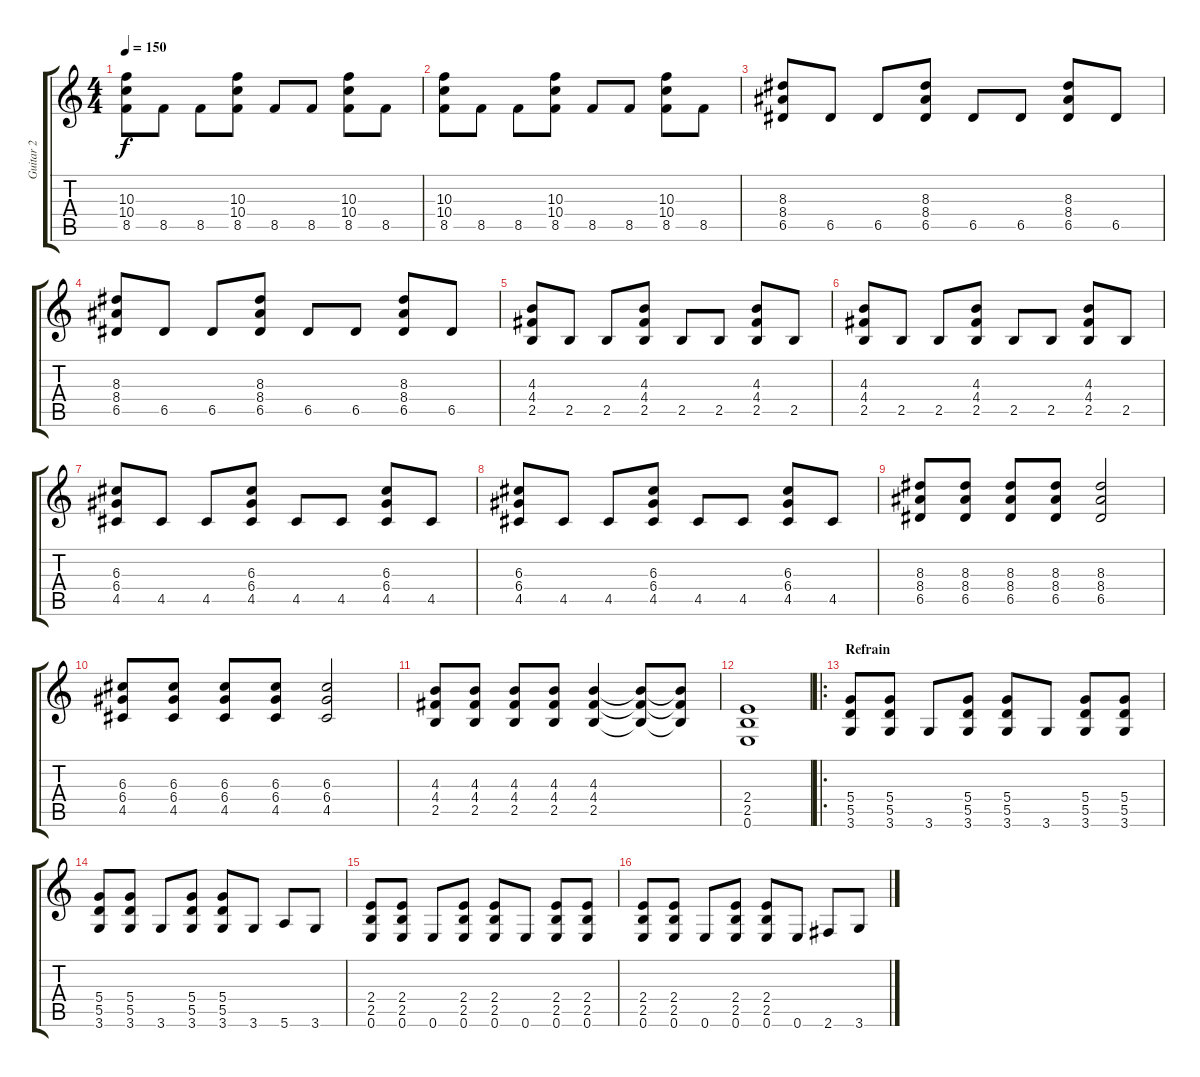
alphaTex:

\track ("Guitar 2" "Guitar 2") {instrument distortionguitar}
\staff {score tabs}
\tuning (E4 B3 G3 D3 A2 E2) {hide}
\ts (4 4)
\tempo 150
\clef g2
\ks c
(10.3 10.4 8.5).8{dy f volume 16} 8.5.8 8.5.8 (10.3 10.4 8.5).8 8.5.8 8.5.8 (10.3 10.4 8.5).8 8.5.8 |
(10.3 10.4 8.5).8{volume 16} 8.5.8 8.5.8 (10.3 10.4 8.5).8 8.5.8 8.5.8 (10.3 10.4 8.5).8 8.5.8 |
(8.3 8.4 6.5).8 6.5.8 6.5.8 (8.3 8.4 6.5).8 6.5.8 6.5.8 (8.3 8.4 6.5).8 6.5.8 |
(8.3 8.4 6.5).8 6.5.8 6.5.8 (8.3 8.4 6.5).8 6.5.8 6.5.8 (8.3 8.4 6.5).8 6.5.8 |
(4.3 4.4 2.5).8 2.5.8 2.5.8 (4.3 4.4 2.5).8 2.5.8 2.5.8 (4.3 4.4 2.5).8 2.5.8 |
(4.3 4.4 2.5).8 2.5.8 2.5.8 (4.3 4.4 2.5).8 2.5.8 2.5.8 (4.3 4.4 2.5).8 2.5.8 |
(6.3 6.4 4.5).8 4.5.8 4.5.8 (6.3 6.4 4.5).8 4.5.8 4.5.8 (6.3 6.4 4.5).8 4.5.8 |
(6.3 6.4 4.5).8 4.5.8 4.5.8 (6.3 6.4 4.5).8 4.5.8 4.5.8 (6.3 6.4 4.5).8 4.5.8 |
(8.3 8.4 6.5).8 (8.3 8.4 6.5).8 (8.3 8.4 6.5).8 (8.3 8.4 6.5).8 (8.3 8.4 6.5).2 |
(6.3 6.4 4.5).8 (6.3 6.4 4.5).8 (6.3 6.4 4.5).8 (6.3 6.4 4.5).8 (6.3 6.4 4.5).2 |
(4.3 4.4 2.5).8 (4.3 4.4 2.5).8 (4.3 4.4 2.5).8 (4.3 4.4 2.5).8 (4.3 4.4 2.5).4 (4.3{t} 4.4{t} 2.5{t}).8 (4.3{t} 4.4{t} 2.5{t}).8 |
(2.4 2.5 0.6).1 |
\ro
\section ("" "Refrain")
(5.4 5.5 3.6).8 (5.4 5.5 3.6).8 3.6.8 (5.4 5.5 3.6).8 (5.4 5.5 3.6).8 3.6.8 (5.4 5.5 3.6).8 (5.4 5.5 3.6).8 |
(5.4 5.5 3.6).8 (5.4 5.5 3.6).8 3.6.8 (5.4 5.5 3.6).8 (5.4 5.5 3.6).8 3.6.8 5.6.8 3.6.8 |
(2.4 2.5 0.6).8 (2.4 2.5 0.6).8 0.6.8 (2.4 2.5 0.6).8 (2.4 2.5 0.6).8 0.6.8 (2.4 2.5 0.6).8 (2.4 2.5 0.6).8 |
(2.4 2.5 0.6).8 (2.4 2.5 0.6).8 0.6.8 (2.4 2.5 0.6).8 (2.4 2.5 0.6).8 0.6.8 2.6.8 3.6.8
